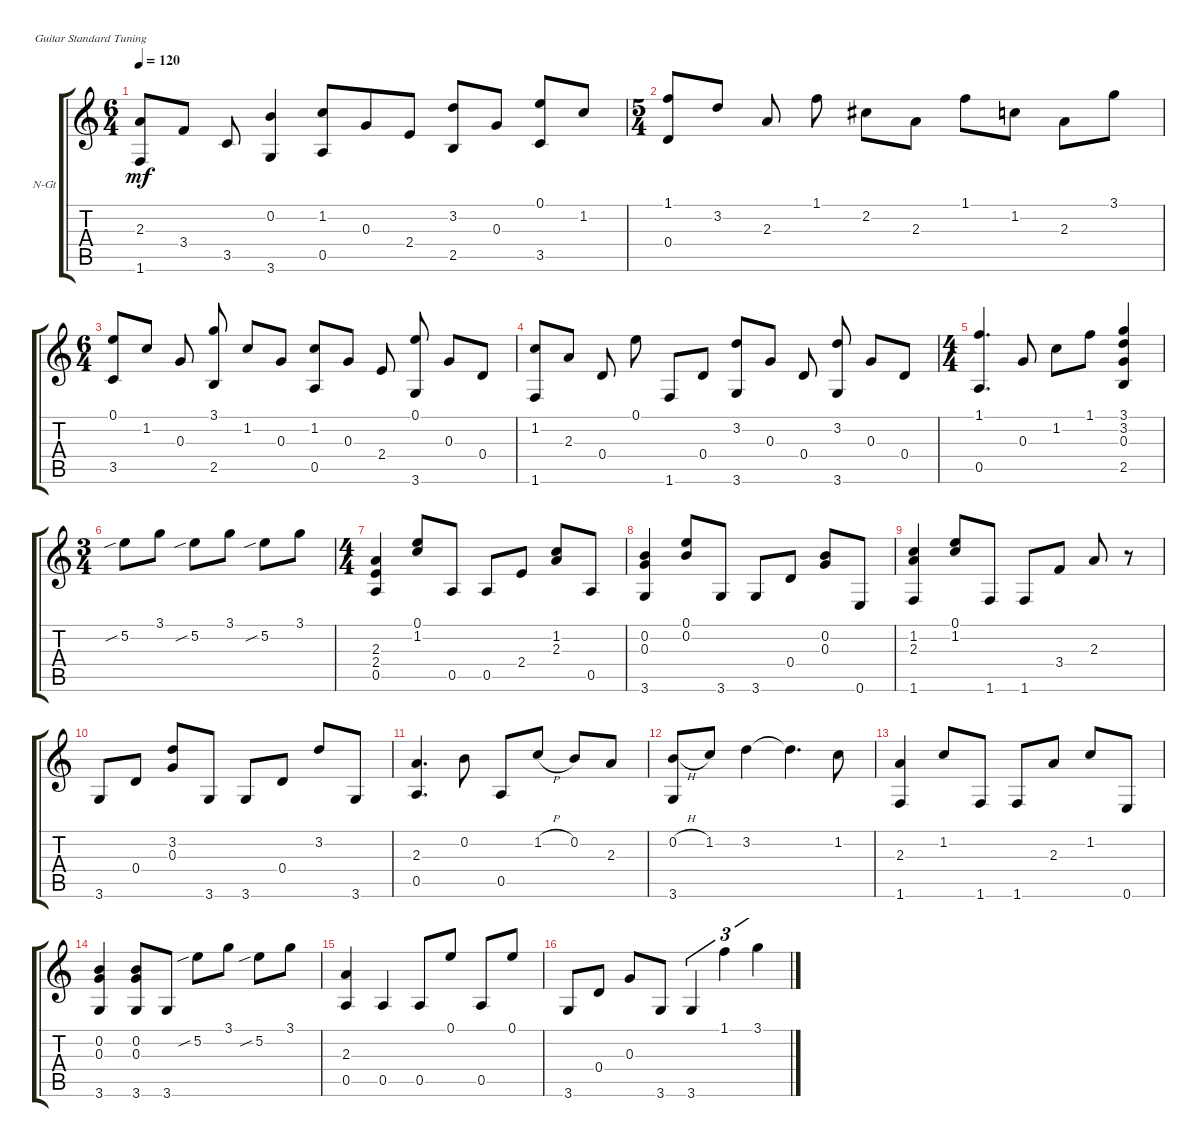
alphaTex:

\defaultSystemsLayout 4
\bracketExtendMode groupsimilarinstruments
\firstSystemTrackNameOrientation horizontal
\otherSystemsTrackNameOrientation horizontal
\track ("Nylon Guitar" "N-Gt") {instrument acousticguitarnylon}
\staff {score tabs}
\tuning (E4 B3 G3 D3 A2 E2)
\ts (6 4)
\tempo 120
\clef g2
\ks c
(2.3 1.6).8{dy mf} 3.4.8 3.5.8 (3.6 0.2).4 (1.2 0.5).8{beam merge} 0.3.8 2.4.8{beam split} (3.2 2.5).8 0.3.8{beam split} (3.5 0.1).8 1.2.8 |
\ts (5 4)
(1.1 0.4).8 3.2.8 2.3.8{beam split} 1.1.8 2.2.8 2.3.8 1.1.8 1.2.8 2.3.8 3.1.8 |
\ts (6 4)
(3.5 0.1).8 1.2.8 0.3.8{beam split} (3.1 2.5).8 1.2.8 0.3.8 (1.2 0.5).8 0.3.8 2.4.8{beam split} (3.6 0.1).8 0.3.8 0.4.8 |
(1.2 1.6).8 2.3.8 0.4.8{beam split} 0.1.8 1.6.8 0.4.8 (3.6 3.2).8 0.3.8 0.4.8{beam split} (3.6 3.2).8 0.3.8 0.4.8 |
\ts (4 4)
(1.1 0.5).4{d} 0.3.8 1.2.8 1.1.8 (3.1 3.2 2.5 0.3).4 |
\ts (3 4)
5.2{sib}.8 3.1.8 5.2{sib}.8 3.1.8 5.2{sib}.8 3.1.8 |
\ts (4 4)
(2.3 2.4 0.5).4 (0.1 1.2).8 0.5.8 0.5.8 2.4.8 (2.3 1.2).8 0.5.8 |
(0.3 0.2 3.6).4 (0.1 0.2).8 3.6.8 3.6.8 0.4.8 (0.3 0.2).8 0.6.8 |
(1.2 2.3 1.6).4 (0.1 1.2).8 1.6.8 1.6.8 3.4.8 2.3.8 r.8 |
3.6.8 0.4.8 (0.3 3.2).8 3.6.8 3.6.8 0.4.8 3.2.8 3.6.8 |
(2.3 0.5).4{d} 0.2.8 0.5.8 1.2{h}.8 0.2.8 2.3.8 |
(3.6 0.2{h}).8 1.2.8 3.2.4 3.2{t}.4{d} 1.2.8 |
(1.6 2.3).4 1.2.8 1.6.8 1.6.8 2.3.8 1.2.8 0.6.8 |
(3.6 0.2 0.3).4 (3.6 0.3 0.2).8 3.6.8 5.2{sib}.8 3.1.8 5.2{sib}.8 3.1.8 |
(2.3 0.5).4 0.5.4 0.5.8 0.1.8 0.5.8 0.1.8 |
3.6.8 0.4.8 0.3.8 3.6.8 3.6.4{tu (3 2)} 1.1.4{tu (3 2)} 3.1.4{tu (3 2)}
